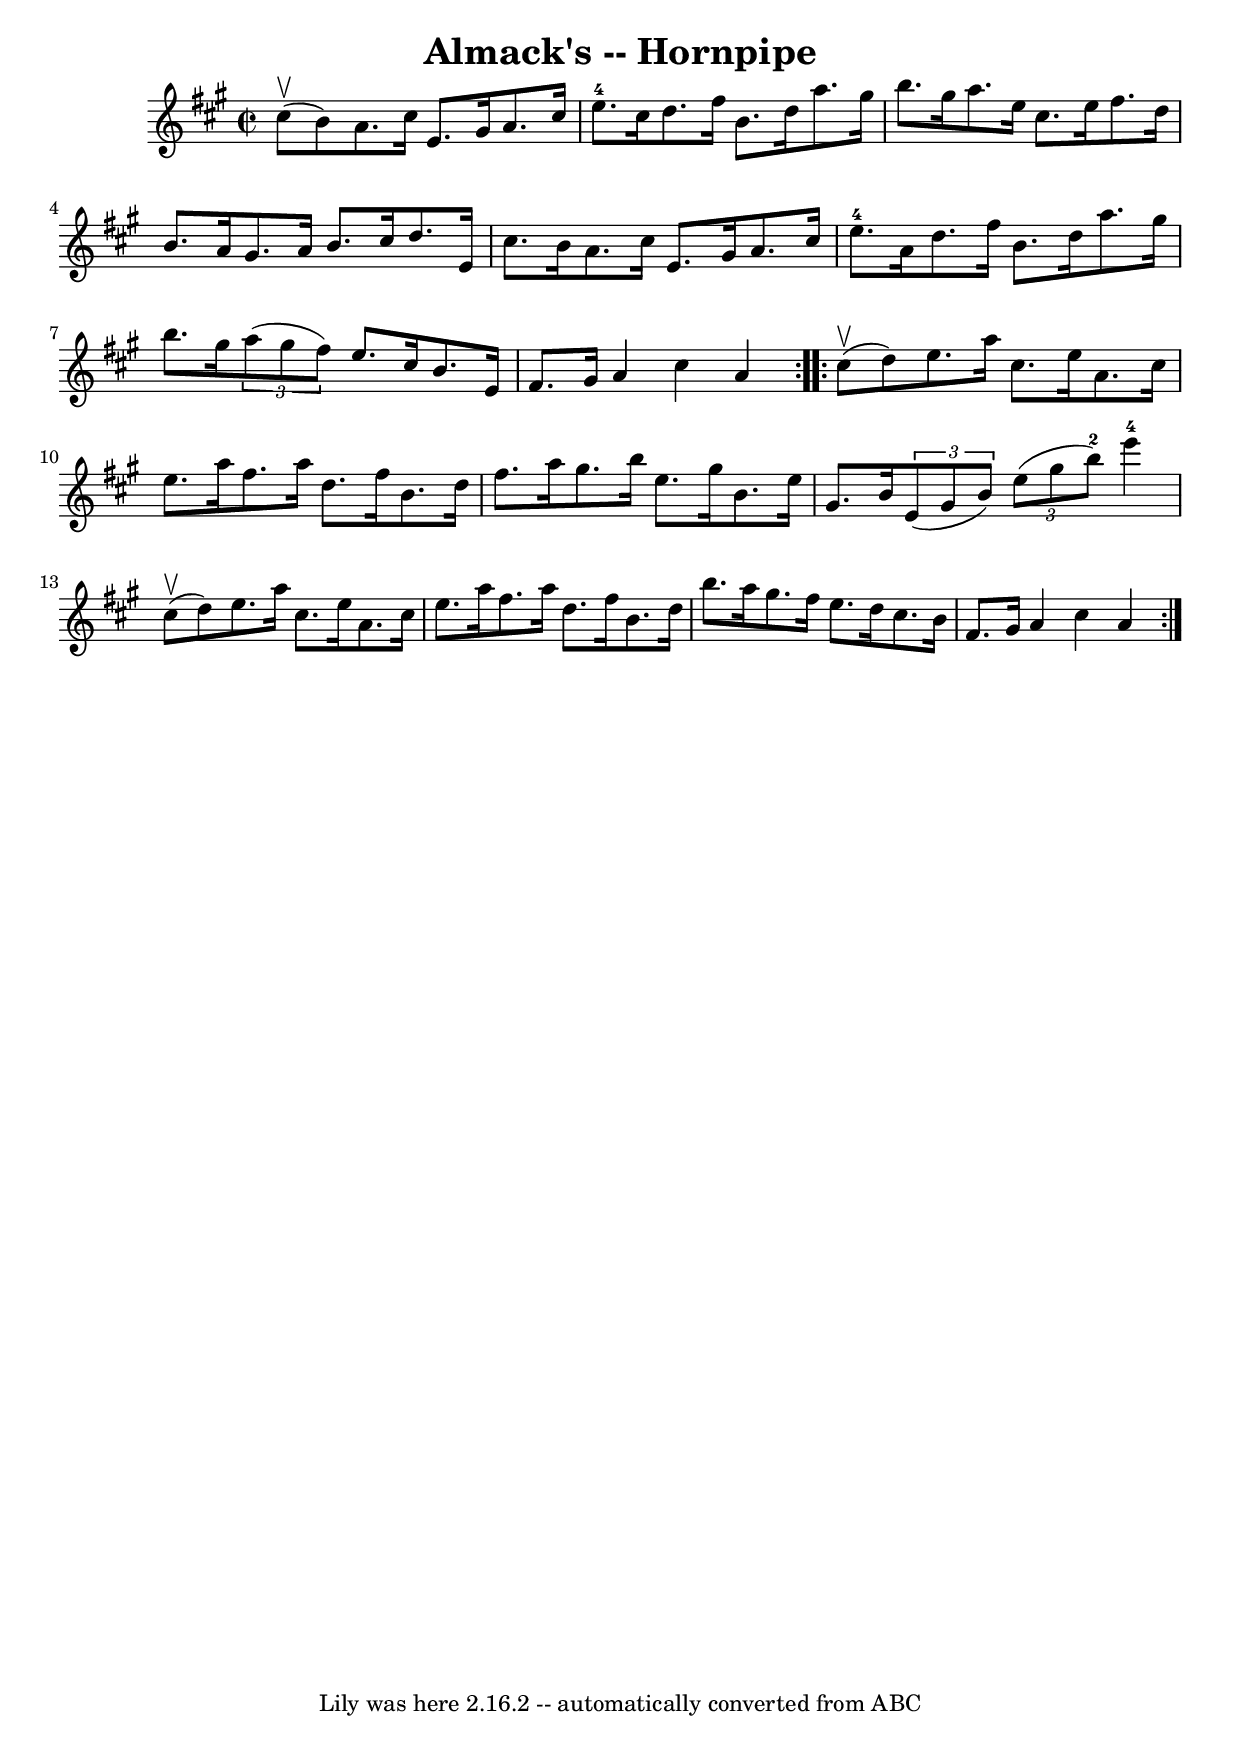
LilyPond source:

\version "2.16.2"
\include "Mammoth.ily"
\header {
	%% book = "Cole's 1000 Fiddle Tunes"
	crossRefNumber = "1"
	footnotes = ""
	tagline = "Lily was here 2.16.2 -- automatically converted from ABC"
	title = "Almack's -- Hornpipe"
}
voicedefault =  {


\repeat volta 2 {
\override Staff.TimeSignature #'style = #'C
 \time 2/2 
\key a \major cis''8 (^\upbow b'8) |
 a'8.    
cis''16 e'8. gis'16 a'8. cis''16 e''8.-4 cis''16  |
  
 d''8. fis''16 b'8. d''16 a''8. gis''16 b''8. gis''16  
|
 a''8. e''16 cis''8. e''16 fis''8. d''16 b'8.    
a'16  |
 gis'8. a'16 b'8. cis''16 d''8. e'16 cis''8.  
 b'16  |
 a'8. cis''16 e'8. gis'16 a'8. cis''16    
e''8.-4 a'16  |
 d''8. fis''16 b'8. d''16 a''8.    
gis''16 b''8. gis''16  |
     \times 2/3 { a''8 (gis''8    
fis''8) } e''8. cis''16 b'8. e'16 fis'8. gis'16  |
   
a'4 cis''4 a'4  }     \repeat volta 2 { cis''8 (^\upbow d''8) 
|
 e''8. a''16 cis''8. e''16 a'8. cis''16 e''8.    
a''16  |
 fis''8. a''16 d''8. fis''16 b'8. d''16    
fis''8. a''16  |
 gis''8. b''16 e''8. gis''16 b'8.    
e''16 gis'8. b'16  |
   \times 2/3 { e'8 (gis'8 b'8) }   
\times 2/3 { e''8 (gis''8 b''8-2) } e'''4-4 cis''8 
(^\upbow d''8) |
 e''8. a''16 cis''8. e''16 a'8.    
cis''16 e''8. a''16  |
 fis''8. a''16 d''8. fis''16    
b'8. d''16 b''8. a''16  |
 gis''8. fis''16 e''8.    
d''16 cis''8. b'16 fis'8. gis'16  |
 a'4 cis''4 a'4  
}   
}

\score{
    <<

	\context Staff="default"
	{
	    \voicedefault 
	}

    >>
	\layout {
	}
	\midi {}
}
